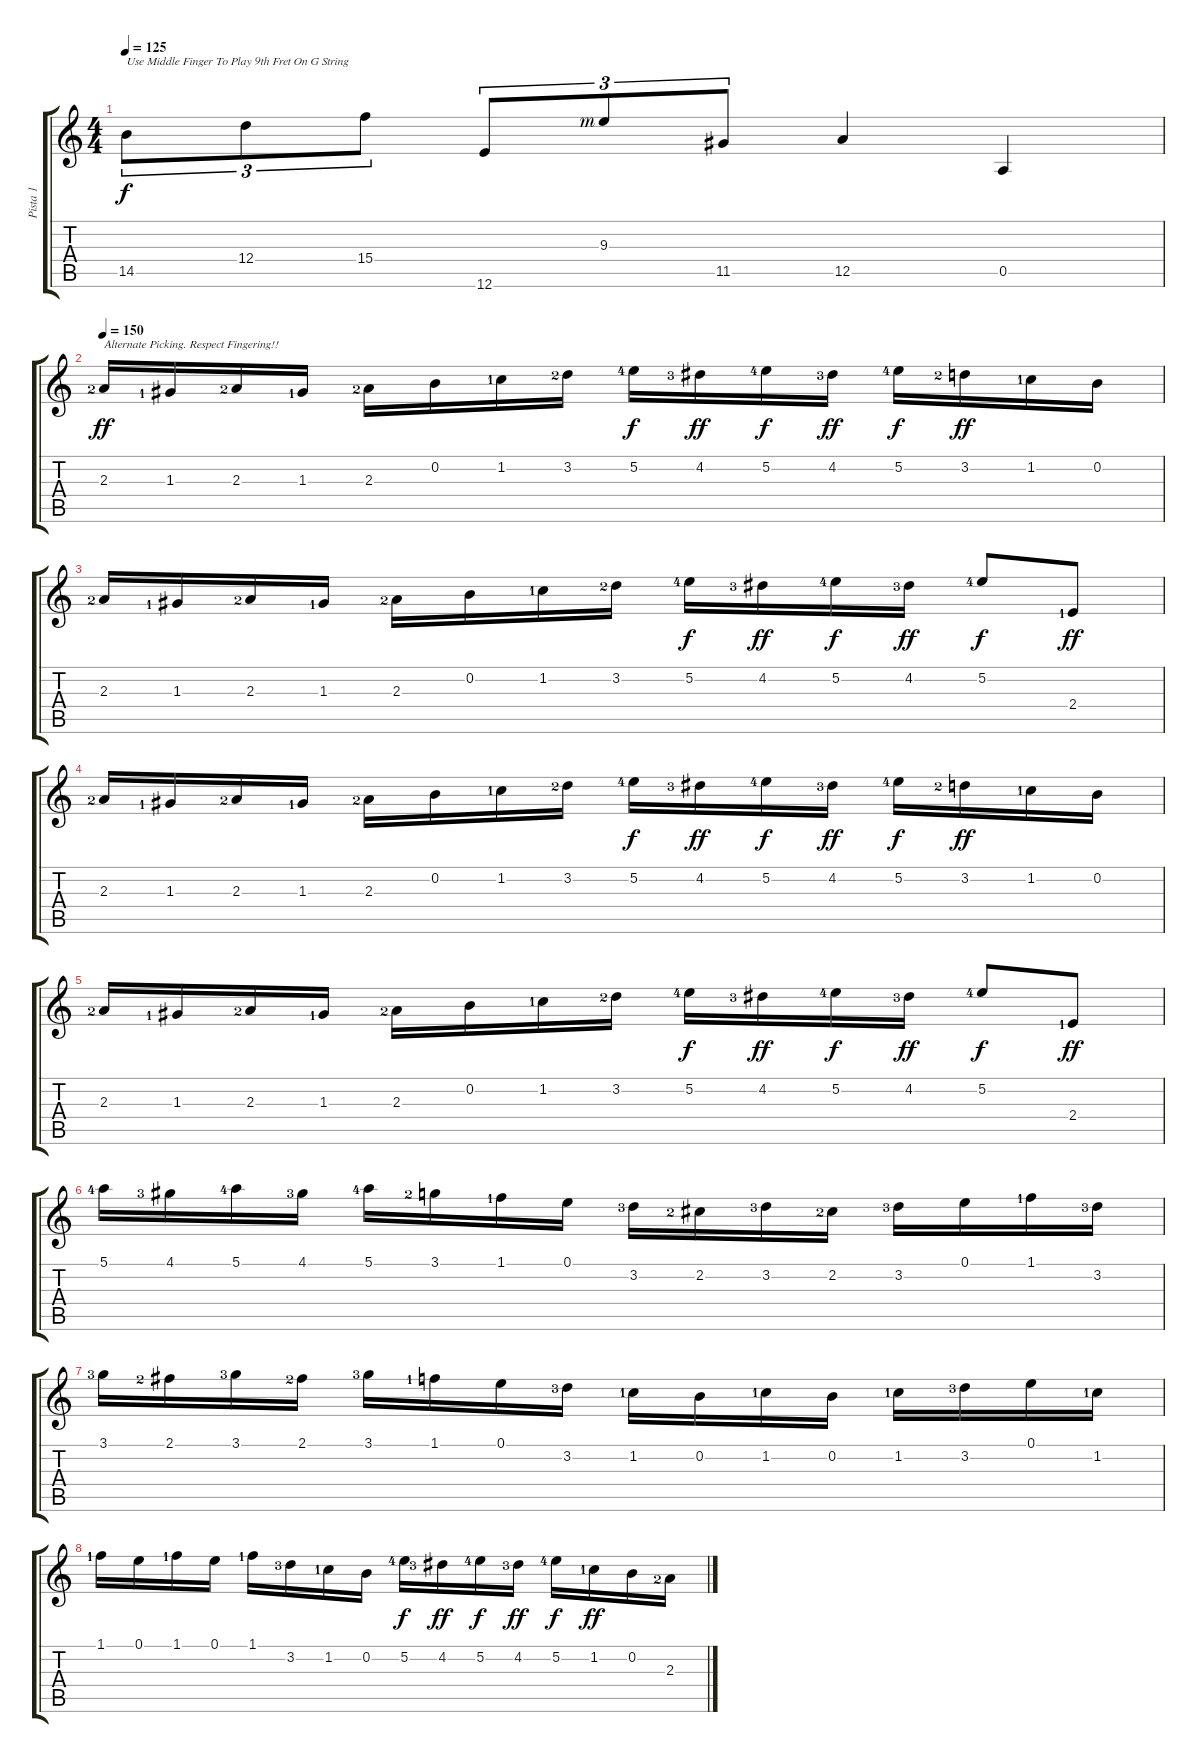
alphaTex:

\track ("Pista 1" "Pista 1") {instrument acousticguitarsteel}
\staff {score tabs}
\tuning (E4 B3 G3 D3 A2 E2) {hide}
\ts (4 4)
\tempo 125
\clef g2
\ks c
14.5.8{tu (3 2) txt "Use Middle Finger To Play 9th Fret On G String" dy f} 12.4.8{tu (3 2)} 15.4.8{tu (3 2)} 12.6.8{tu (3 2)} 9.3{rf 3}.8{tu (3 2)} 11.5.8{tu (3 2)} 12.5.4 0.5.4 |
\tempo 150
2.3{lf 3}.16{txt "Alternate Picking. Respect Fingering!!" dy ff} 1.3{lf 2}.16 2.3{lf 3}.16 1.3{lf 2}.16 2.3{lf 3}.16 0.2.16 1.2{lf 2}.16 3.2{lf 3}.16 5.2{lf 5}.16{dy f} 4.2{lf 4}.16{dy ff} 5.2{lf 5}.16{dy f} 4.2{lf 4}.16{dy ff} 5.2{lf 5}.16{dy f} 3.2{lf 3}.16{dy ff} 1.2{lf 2}.16 0.2.16 |
2.3{lf 3}.16 1.3{lf 2}.16 2.3{lf 3}.16 1.3{lf 2}.16 2.3{lf 3}.16 0.2.16 1.2{lf 2}.16 3.2{lf 3}.16 5.2{lf 5}.16{dy f} 4.2{lf 4}.16{dy ff} 5.2{lf 5}.16{dy f} 4.2{lf 4}.16{dy ff} 5.2{lf 5}.8{dy f} 2.4{lf 2}.8{dy ff} |
2.3{lf 3}.16 1.3{lf 2}.16 2.3{lf 3}.16 1.3{lf 2}.16 2.3{lf 3}.16 0.2.16 1.2{lf 2}.16 3.2{lf 3}.16 5.2{lf 5}.16{dy f} 4.2{lf 4}.16{dy ff} 5.2{lf 5}.16{dy f} 4.2{lf 4}.16{dy ff} 5.2{lf 5}.16{dy f} 3.2{lf 3}.16{dy ff} 1.2{lf 2}.16 0.2.16 |
2.3{lf 3}.16 1.3{lf 2}.16 2.3{lf 3}.16 1.3{lf 2}.16 2.3{lf 3}.16 0.2.16 1.2{lf 2}.16 3.2{lf 3}.16 5.2{lf 5}.16{dy f} 4.2{lf 4}.16{dy ff} 5.2{lf 5}.16{dy f} 4.2{lf 4}.16{dy ff} 5.2{lf 5}.8{dy f} 2.4{lf 2}.8{dy ff} |
5.1{lf 5}.16 4.1{lf 4}.16 5.1{lf 5}.16 4.1{lf 4}.16 5.1{lf 5}.16 3.1{lf 3}.16 1.1{lf 2}.16 0.1.16 3.2{lf 4}.16 2.2{lf 3}.16 3.2{lf 4}.16 2.2{lf 3}.16 3.2{lf 4}.16 0.1.16 1.1{lf 2}.16 3.2{lf 4}.16 |
3.1{lf 4}.16 2.1{lf 3}.16 3.1{lf 4}.16 2.1{lf 3}.16 3.1{lf 4}.16 1.1{lf 2}.16 0.1.16 3.2{lf 4}.16 1.2{lf 2}.16 0.2.16 1.2{lf 2}.16 0.2.16 1.2{lf 2}.16 3.2{lf 4}.16 0.1.16 1.2{lf 2}.16 |
1.1{lf 2}.16 0.1.16 1.1{lf 2}.16 0.1.16 1.1{lf 2}.16 3.2{lf 4}.16 1.2{lf 2}.16 0.2.16 5.2{lf 5}.16{dy f} 4.2{lf 4}.16{dy ff} 5.2{lf 5}.16{dy f} 4.2{lf 4}.16{dy ff} 5.2{lf 5}.16{dy f} 1.2{lf 2}.16{dy ff} 0.2.16 2.3{ss lf 3}.16
